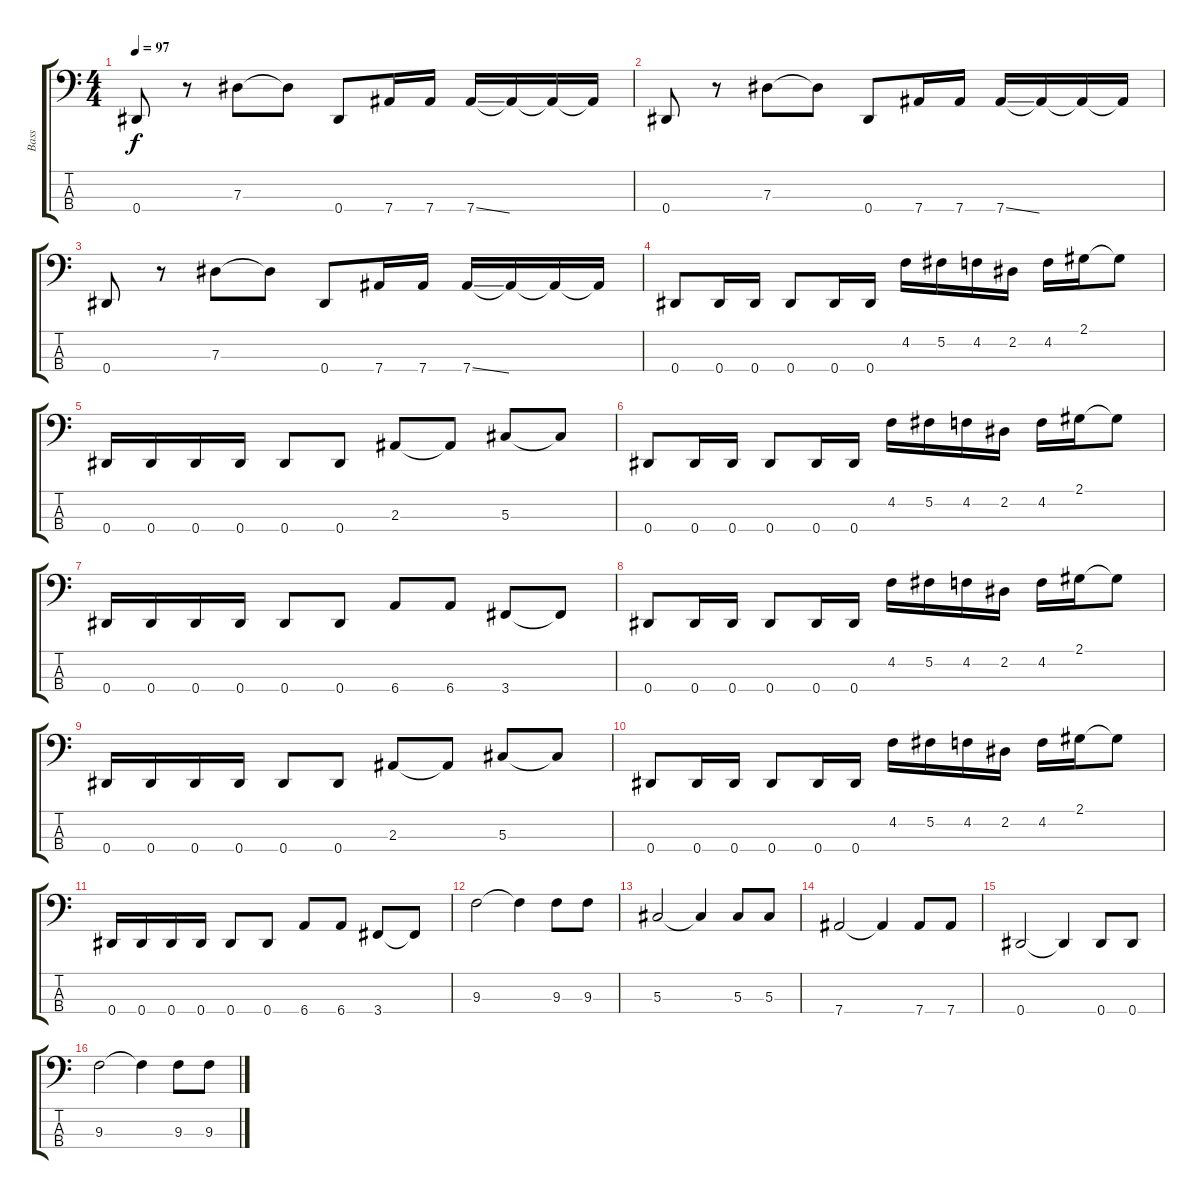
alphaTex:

\track ("Bass" "Bass") {instrument electricbassfinger}
\staff {score tabs}
\tuning (Gb2 Db2 Ab1 Eb1) {hide}
\ts (4 4)
\tempo 97
\clef f4
\ks c
0.4.8{dy f} r.8 7.3.8 7.3{t}.8 0.4.8 7.4.16 7.4.16 7.4{ss}.16 7.4{t}.16 7.4{t}.16 7.4{t}.16 |
0.4.8 r.8 7.3.8 7.3{t}.8 0.4.8 7.4.16 7.4.16 7.4{ss}.16 7.4{t}.16 7.4{t}.16 7.4{t}.16 |
0.4.8 r.8 7.3.8 7.3{t}.8 0.4.8 7.4.16 7.4.16 7.4{ss}.16 7.4{t}.16 7.4{t}.16 7.4{t}.16 |
0.4.8 0.4.16 0.4.16 0.4.8 0.4.16 0.4.16 4.2.16 5.2.16 4.2.16 2.2.16 4.2.16 2.1.16 2.1{t}.8 |
0.4.16 0.4.16 0.4.16 0.4.16 0.4.8 0.4.8 2.3.8 2.3{t}.8 5.3.8 5.3{t}.8 |
0.4.8 0.4.16 0.4.16 0.4.8 0.4.16 0.4.16 4.2.16 5.2.16 4.2.16 2.2.16 4.2.16 2.1.16 2.1{t}.8 |
0.4.16 0.4.16 0.4.16 0.4.16 0.4.8 0.4.8 6.4.8 6.4.8 3.4.8 3.4{t}.8 |
0.4.8 0.4.16 0.4.16 0.4.8 0.4.16 0.4.16 4.2.16 5.2.16 4.2.16 2.2.16 4.2.16 2.1.16 2.1{t}.8 |
0.4.16 0.4.16 0.4.16 0.4.16 0.4.8 0.4.8 2.3.8 2.3{t}.8 5.3.8 5.3{t}.8 |
0.4.8 0.4.16 0.4.16 0.4.8 0.4.16 0.4.16 4.2.16 5.2.16 4.2.16 2.2.16 4.2.16 2.1.16 2.1{t}.8 |
0.4.16 0.4.16 0.4.16 0.4.16 0.4.8 0.4.8 6.4.8 6.4.8 3.4.8 3.4{t}.8 |
9.3.2 9.3{t}.4 9.3.8 9.3.8 |
5.3.2 5.3{t}.4 5.3.8 5.3.8 |
7.4.2 7.4{t}.4 7.4.8 7.4.8 |
0.4.2 0.4{t}.4 0.4.8 0.4.8 |
9.3.2 9.3{t}.4 9.3.8 9.3.8
